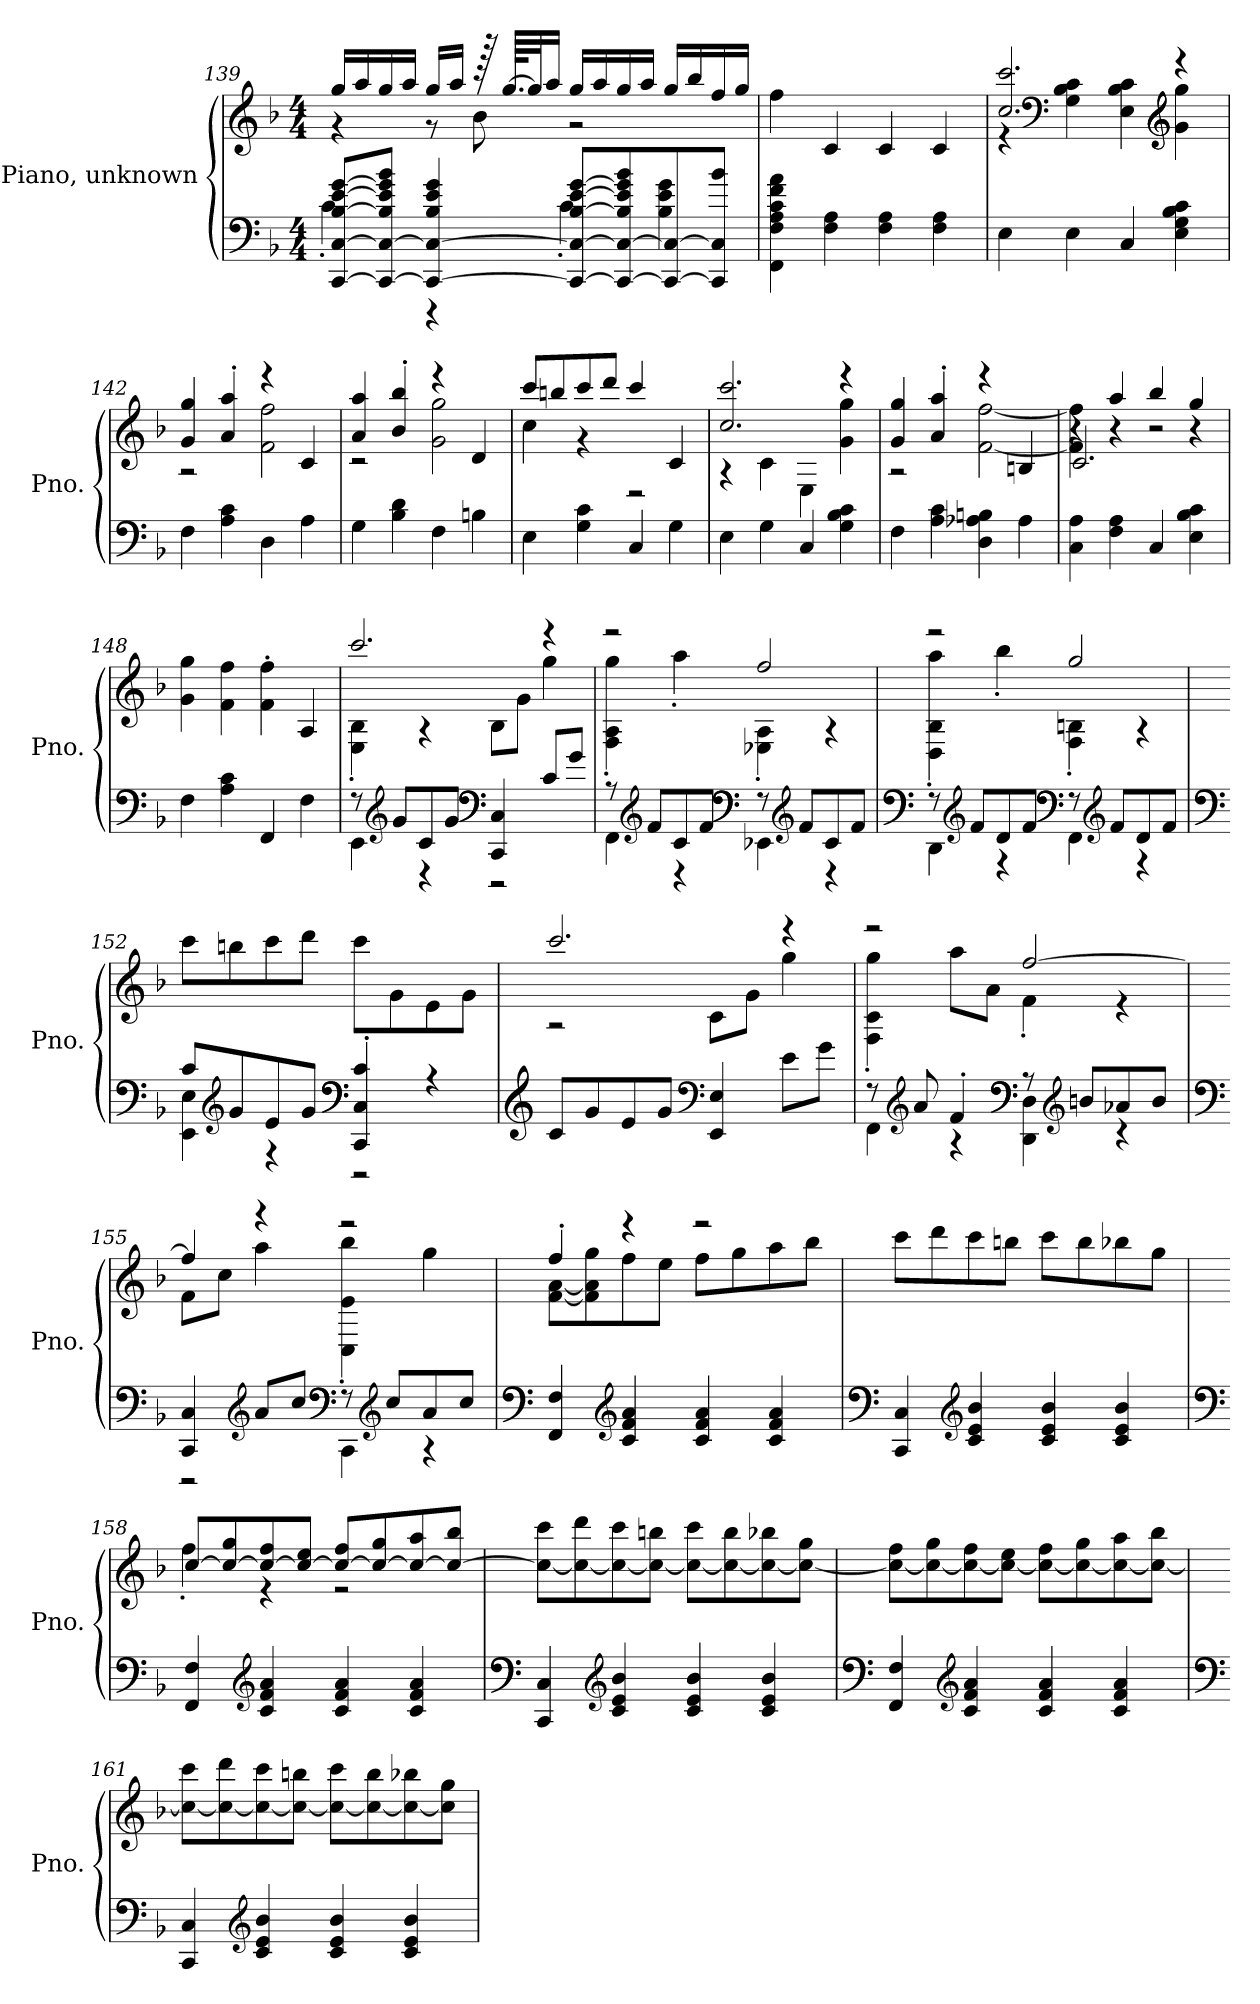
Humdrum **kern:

**kern	**kern
*part1	*part1
*staff2	*staff1
*I"Piano, unknown	*
*I'Pno.	*
!!LO:LB:g=z
*clefF4	*clefG2
*k[b-]	*k[b-]
*M4/4	*M4/4
=139	=139
*^	*^
[8CC/ [8C/ [8B-/ [8e/ [8g/L	4c'\	16gg/LL	4r
.	.	16aa/	.
8CC/_ 8C/_ 8B-/] 8e/] 8g/] 8b-/J	.	16gg/	.
.	.	16aa/JJ	.
4CC/_ 4C/_ 4B-/ 4e/ 4g/	4r	16gg/LL	8r
.	.	16aa/JJ	.
.	.	128r	8b-\
.	.	[64.gg/KLLL	.
.	.	32gg/J]	.
.	.	16aa/JJ	.
8CC/_ 8C/_ [8B-/ [8e/ [8g/L	4c'\	16gg/LL	2r
.	.	16aa/	.
8CC/_ 8C/_ 8B-/] 8e/] 8g/] 8b-/	.	16gg/	.
.	.	16aa/JJ	.
8CC/_ 8C/_	4B-\ 4e\ 4g\	16gg/LL	.
.	.	16bb-/	.
8CC/] 8C/] 8b-/J	.	16ff/	.
.	.	16gg/JJ	.
*v	*v	*	*
*	*v	*v
=140	=140
4FF\ 4F\ 4A\ 4c\ 4f\ 4a\	4ff\
4F\ 4A\	4c/
4F\ 4A\	4c/
4F\ 4A\	4c/
=141	=141
*	*^
4E\	2.cc/ 2.ccc/	4r
*	*clefF4	*
4E\	.	4G\ 4B-\ 4c\
4C/	.	4E\ 4B-\ 4c\
*	*clefG2	*
4E\ 4G\ 4B-\ 4c\	4r	4g\ 4gg\
=142	=142	=142
4F\	4g/ 4gg/	2r
4A\ 4c\	4a/' 4aa/'	.
4D\	4r	2f\ 2ff\
4A\	4c/	.
!!LO:LB:g=z	!!
=143	=143	=143
4G\	4a/ 4aa/	2r
4B-\ 4d\	4b-/' 4bb-/'	.
4F\	4r	2g\ 2gg\
4Bn\	4d/	.
=144	=144	=144
4E\	8ccc/L	4cc\
.	8bbn/	.
4G\ 4c\	8ccc/	4r
.	8ddd/J	.
4C/	4ccc/	2r
4G\	4c/	.
=145	=145	=145
4E\	2.cc/ 2.ccc/	4r
4G\	.	4c\
4C/	.	4E\
4G\ 4B-\ 4c\	4r	4g\ 4gg\
=146	=146	=146
4F\	4g/ 4gg/	2r
4A\ 4c\	4a/' 4aa/'	.
4D\ 4A-X\ 4Bn\	4r	[2f\ [2ff\
4A-\	4Bn/	.
=147	=147	=147
*	*	*^
4C\ 4A\	4r	4f\] 4ff\]	2.c/
4F\ 4A\	4aa/	4r	.
4C/	4bb-/	2r	.
4E\ 4B-\ 4c\	4gg/	.	4r
*	*v	*v	*v
=148	=148
4F\	4g\ 4gg\
4A\ 4c\	4f\ 4ff\
4FF/	4f\' 4ff\'
4F\	4A/
!!LO:LB:g=z
=149	=149
*^	*^
8r	4EE\	2.ccc/	4E\' 4B-\'
*clefG2	*	*	*
8g/L	.	.	.
8c/	4r	.	4r
8g/J	.	.	.
*clefF4	*	*	*
4CC/ 4C/	2r	.	8B-\L
.	.	.	8g\J
8c/L	.	4r	4gg\
8g/J	.	.	.
=150	=150	=150	=150
8r	4FF\	2r	4F\' 4A\' 4gg\'
*clefG2	*	*	*
8f/L	.	.	.
8c/	4r	.	4aa'\
8f/J	.	.	.
*clefF4	*	*	*
8r	4EE-X\	2ff/	4E-X\' 4A\'
*clefG2	*	*	*
8f/L	.	.	.
8c/	4r	.	4r
8f/J	.	.	.
=151	=151	=151	=151
*clefF4	*	*	*
8r	4DD\	2r	4D\' 4B-\' 4aa\'
*clefG2	*	*	*
8f/L	.	.	.
8d/	4r	.	4bb-'\
8f/J	.	.	.
*clefF4	*	*	*
8r	4FF\	2gg/	4F\' 4Bn\'
*clefG2	*	*	*
8f/L	.	.	.
8d/	4r	.	4r
8f/J	.	.	.
*	*	*v	*v
!!LO:LB:g=z
=152	=152	=152
*clefF4	*	*
8c/L	4EE\ 4E\	8ccc\L
*clefG2	*	*
8g/	.	8bbn\
8e/	4r	8ccc\
8g/J	.	8ddd\J
*clefF4	*	*
4CC/' 4C/' 4c/'	2r	8ccc\L
.	.	8g\
4r	.	8e\
.	.	8g\J
*v	*v	*
=153	=153
*clefG2	*
*	*^
8c/L	2.ccc/	2r
8g/	.	.
8e/	.	.
8g/J	.	.
*clefF4	*	*
4EE/ 4E/	.	8c\L
.	.	8g\J
8e\L	4r	4gg\
8g\J	.	.
=154	=154	=154
*^	*	*
8r	4FF\	2r	4F\' 4c\' 4gg\'
*clefG2	*	*	*
8a/	.	.	.
4f'/	4r	.	8aa\L
.	.	.	8a\J
*clefF4	*	*	*
8r	4DD\ 4D\	[2ff/	4f'\
*clefG2	*	*	*
8bn/L	.	.	.
8a-X/	4r	.	4r
8b/J	.	.	.
!!LO:PB:g=z	!!
=155	=155	=155	=155
*clefF4	*	*	*
4CC/ 4C/	2r	4ff/]	8f\L
.	.	.	8cc\J
*clefG2	*	*	*
8a/L	.	4r	4aa\
8cc/J	.	.	.
*clefF4	*	*	*
8r	4CC\	2r	4C\' 4e\' 4bb-\'
*clefG2	*	*	*
8cc/L	.	.	.
8a/	4r	.	4gg\
8cc/J	.	.	.
*v	*v	*	*
=156	=156	=156
*clefF4	*	*
4FF/ 4F/	4ff'/	[8f\ [8a\L
.	.	8f\] 8a\] 8gg\
*clefG2	*	*
4c/ 4f/ 4a/	4r	8ff\
.	.	8ee\J
4c/ 4f/ 4a/	2r	8ff\L
.	.	8gg\
4c/ 4f/ 4a/	.	8aa\
.	.	8bb-\J
*	*v	*v
=157	=157
*clefF4	*
4CC/ 4C/	8ccc\L
.	8ddd\
*clefG2	*
4c/ 4e/ 4b-/	8ccc\
.	8bbn\J
4c/ 4e/ 4b-/	8ccc\L
.	8bb\
4c/ 4e/ 4b-/	8bb-X\
.	8gg\J
!!LO:LB:g=z
=158	=158
*clefF4	*
*	*^
4FF/ 4F/	[8cc/L	4ff'\
.	8cc/_ 8gg/	.
*clefG2	*	*
4c/ 4f/ 4a/	8cc/_ 8ff/	4r
.	8cc/_ 8ee/J	.
4c/ 4f/ 4a/	8cc/_ 8ff/L	2r
.	8cc/_ 8gg/	.
4c/ 4f/ 4a/	8cc/_ 8aa/	.
.	8cc/_ 8bb-/J	.
*	*v	*v
=159	=159
*clefF4	*
4CC/ 4C/	8cc\_ 8ccc\L
.	8cc\_ 8ddd\
*clefG2	*
4c/ 4e/ 4b-/	8cc\_ 8ccc\
.	8cc\_ 8bbn\J
4c/ 4e/ 4b-/	8cc\_ 8ccc\L
.	8cc\_ 8bb\
4c/ 4e/ 4b-/	8cc\_ 8bb-X\
.	8cc\_ 8gg\J
=160	=160
*clefF4	*
4FF/ 4F/	8cc\_ 8ff\L
.	8cc\_ 8gg\
*clefG2	*
4c/ 4f/ 4a/	8cc\_ 8ff\
.	8cc\_ 8ee\J
4c/ 4f/ 4a/	8cc\_ 8ff\L
.	8cc\_ 8gg\
4c/ 4f/ 4a/	8cc\_ 8aa\
.	8cc\_ 8bb-\J
!!LO:LB:g=z
=161	=161
*clefF4	*
4CC/ 4C/	8cc\_ 8ccc\L
.	8cc\_ 8ddd\
*clefG2	*
4c/ 4e/ 4b-/	8cc\_ 8ccc\
.	8cc\_ 8bbn\J
4c/ 4e/ 4b-/	8cc\_ 8ccc\L
.	8cc\_ 8bb\
4c/ 4e/ 4b-/	8cc\_ 8bb-X\
.	8cc\] 8gg\J
=	=
*-	*-
